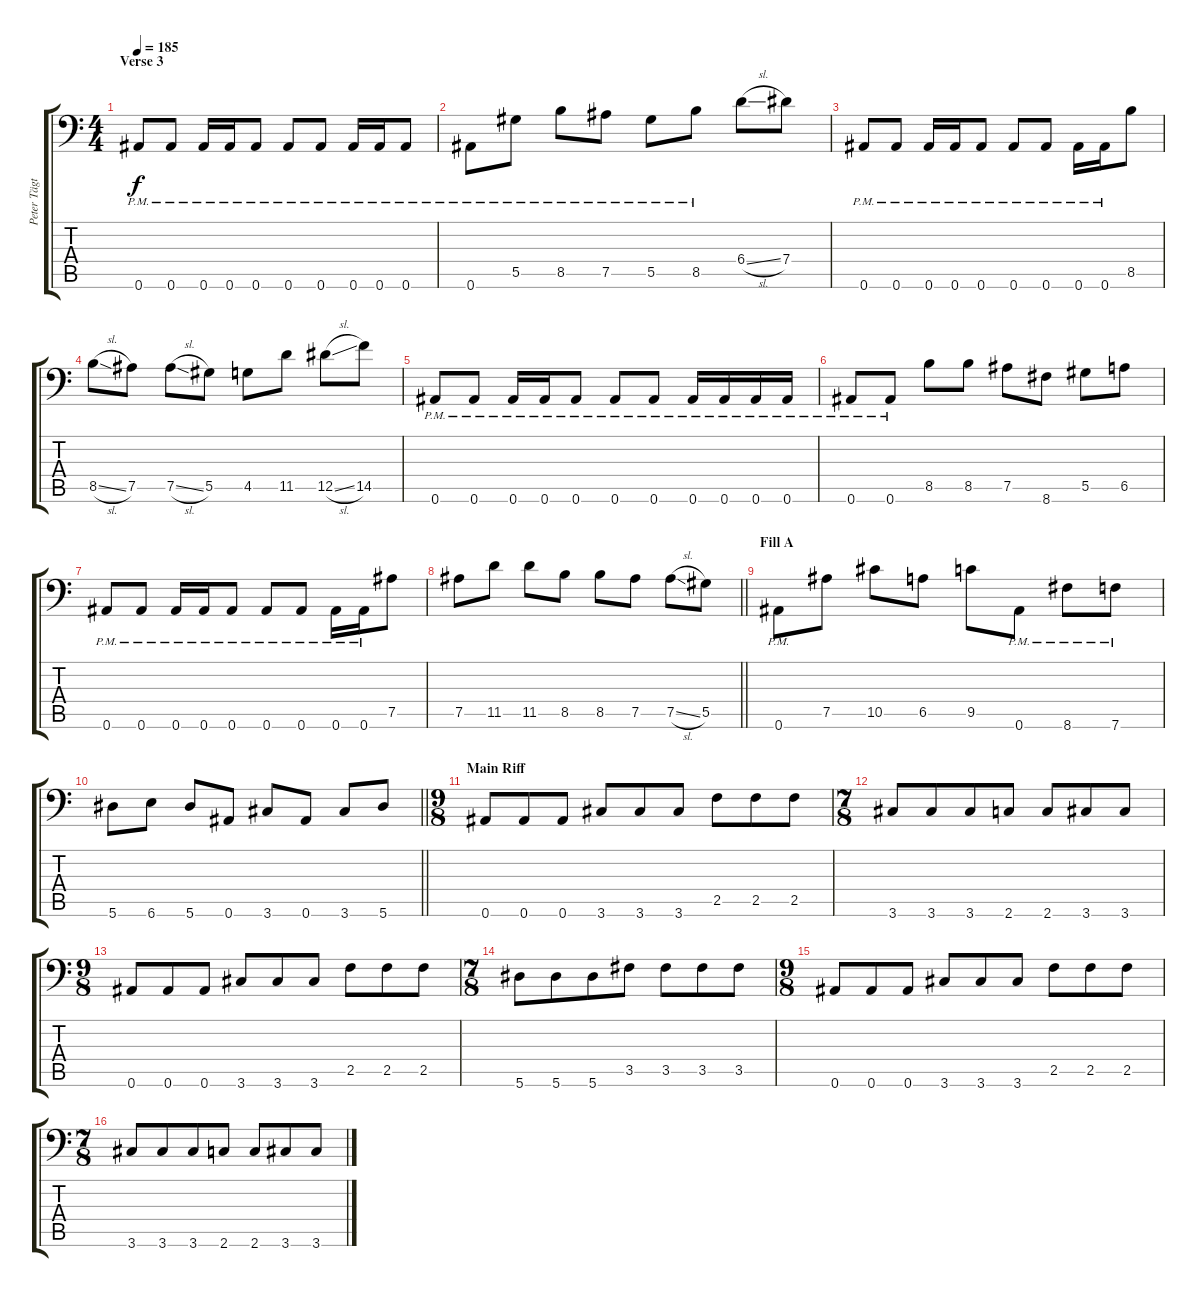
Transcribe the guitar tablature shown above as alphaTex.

\track ("Peter Tägtgren " "Peter Tägt") {instrument distortionguitar}
\staff {score tabs}
\tuning (Bb3 F3 Db3 Ab2 Eb2 Bb1) {hide}
\ts (4 4)
\section ("" "Verse 3")
\tempo 185
\clef f4
\ks c
0.6{pm}.8{dy f} 0.6{pm}.8 0.6{pm}.16 0.6{pm}.16 0.6{pm}.8 0.6{pm}.8 0.6{pm}.8 0.6{pm}.16 0.6{pm}.16 0.6{pm}.8 |
0.6{pm}.8 5.5{pm}.8 8.5{pm}.8 7.5{pm}.8 5.5{pm}.8 8.5{pm}.8 6.4{sl}.8 7.4.8 |
0.6{pm}.8 0.6{pm}.8 0.6{pm}.16 0.6{pm}.16 0.6{pm}.8 0.6{pm}.8 0.6{pm}.8 0.6{pm}.16 0.6{pm}.16 8.5.8 |
8.5{sl}.8 7.5.8 7.5{sl}.8 5.5.8 4.5.8 11.5.8 12.5{sl}.8 14.5.8 |
0.6{pm}.8 0.6{pm}.8 0.6{pm}.16 0.6{pm}.16 0.6{pm}.8 0.6{pm}.8 0.6{pm}.8 0.6{pm}.16 0.6{pm}.16 0.6{pm}.16 0.6{pm}.16 |
0.6{pm}.8 0.6{pm}.8 8.5.8 8.5.8 7.5.8 8.6.8 5.5.8 6.5.8 |
0.6{pm}.8 0.6{pm}.8 0.6{pm}.16 0.6{pm}.16 0.6{pm}.8 0.6{pm}.8 0.6{pm}.8 0.6{pm}.16 0.6{pm}.16 7.5.8 |
\barLineRight lightlight
7.5.8 11.5.8 11.5.8 8.5.8 8.5.8 7.5.8 7.5{sl}.8 5.5.8 |
\section ("" "Fill A")
0.6{pm}.8 7.5.8 10.5.8 6.5.8 9.5.8 0.6{pm}.8 8.6{pm}.8 7.6{pm}.8 |
\barLineRight lightlight
5.6.8 6.6.8 5.6.8 0.6.8 3.6.8 0.6.8 3.6.8 5.6.8 |
\ts (9 8)
\section ("" "Main Riff")
0.6.8 0.6.8 0.6.8 3.6.8 3.6.8 3.6.8 2.5.8 2.5.8 2.5.8 |
\ts (7 8)
3.6.8 3.6.8 3.6.8 2.6.8 2.6.8 3.6.8 3.6.8 |
\ts (9 8)
0.6.8 0.6.8 0.6.8 3.6.8 3.6.8 3.6.8 2.5.8 2.5.8 2.5.8 |
\ts (7 8)
5.6.8 5.6.8 5.6.8 3.5.8 3.5.8 3.5.8 3.5.8 |
\ts (9 8)
0.6.8 0.6.8 0.6.8 3.6.8 3.6.8 3.6.8 2.5.8 2.5.8 2.5.8 |
\ts (7 8)
3.6.8 3.6.8 3.6.8 2.6.8 2.6.8 3.6.8 3.6.8
